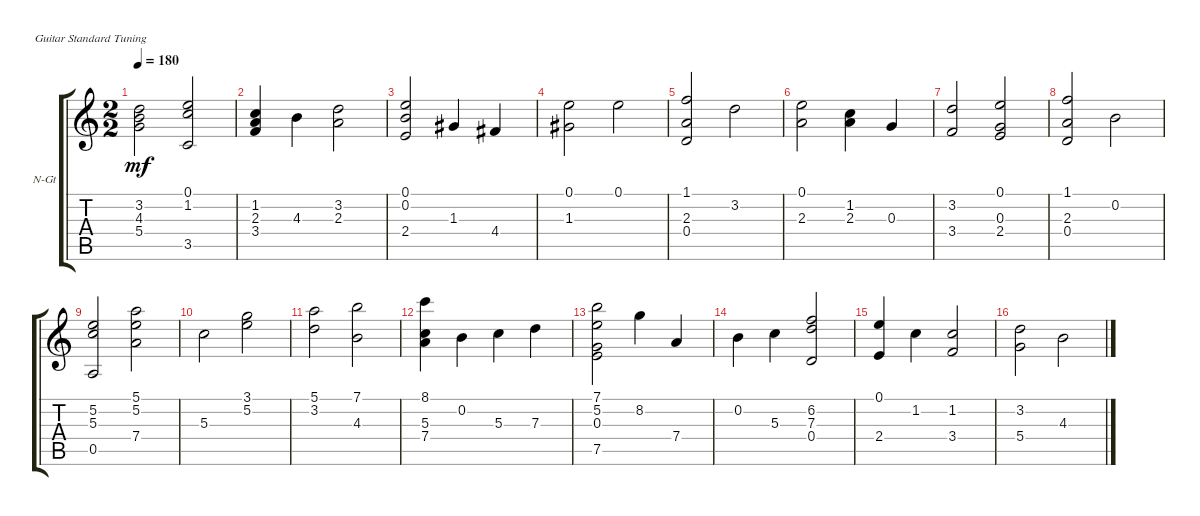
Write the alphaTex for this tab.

\defaultSystemsLayout 4
\bracketExtendMode groupsimilarinstruments
\firstSystemTrackNameOrientation horizontal
\otherSystemsTrackNameOrientation horizontal
\track ("Nylon Guitar" "N-Gt") {instrument acousticguitarnylon}
\staff {score tabs}
\tuning (E4 B3 G3 D3 A2 E2)
\ts (2 2)
\tempo 180
\clef g2
\ks c
(3.2 4.3 5.4).2{dy mf} (3.5 1.2 0.1).2 |
(1.2 2.3 3.4).4 4.3.4 (3.2 2.3).2 |
(0.1 0.2 2.4).2 1.3.4 4.4.4 |
(1.3 0.1).2 0.1.2 |
(1.1 2.3 0.4).2 3.2.2 |
(0.1 2.3).2 (1.2 2.3).4 0.3.4 |
(3.2 3.4).2 (2.4 0.3 0.1).2 |
(1.1 2.3 0.4).2 0.2.2 |
(5.2 5.3 0.5).2 (5.1 5.2 7.4).2 |
5.3.2 (5.2 3.1).2 |
(5.1 3.2).2 (7.1 4.3).2 |
(8.1 5.3 7.4).4 0.2.4 5.3.4 7.3.4 |
(7.1 5.2 0.3 7.5).2 8.2.4 7.4.4 |
0.2.4 5.3.4 (6.2 7.3 0.4).2 |
(0.1 2.4).4 1.2.4 (1.2 3.4).2 |
(3.2 5.4).2 4.3.2
